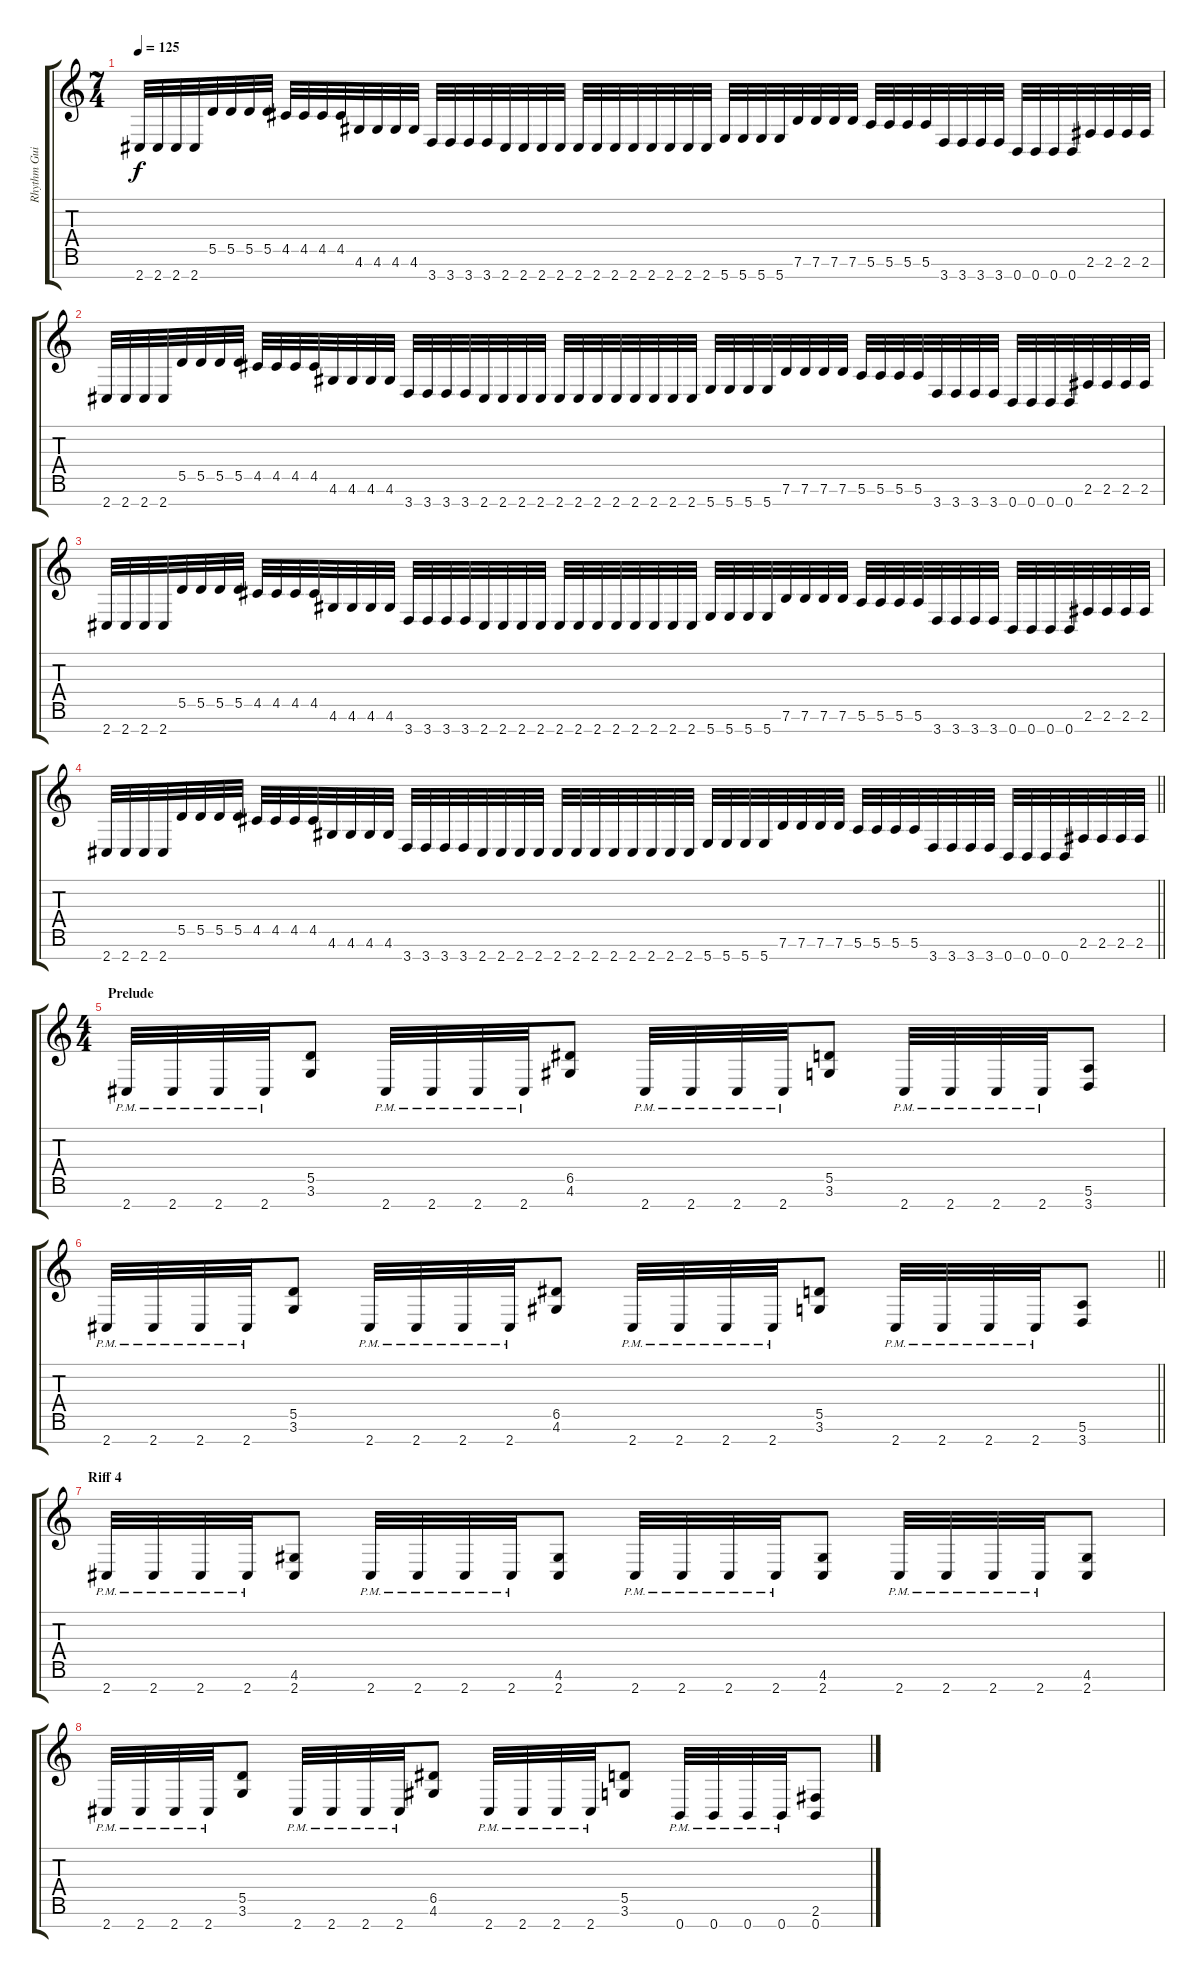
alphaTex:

\track ("Rhythm Guitar 1" "Rhythm Gui") {instrument distortionguitar}
\staff {score tabs}
\tuning (E4 B3 G3 D3 A2 E2 B1) {hide}
\ts (7 4)
\tempo 125
\clef g2
\ks c
2.7.32{dy f} 2.7.32 2.7.32 2.7.32 5.5.32 5.5.32 5.5.32 5.5.32 4.5.32 4.5.32 4.5.32 4.5.32 4.6.32 4.6.32 4.6.32 4.6.32 3.7.32 3.7.32 3.7.32 3.7.32 2.7.32 2.7.32 2.7.32 2.7.32 2.7.32 2.7.32 2.7.32 2.7.32 2.7.32 2.7.32 2.7.32 2.7.32 5.7.32 5.7.32 5.7.32 5.7.32 7.6.32 7.6.32 7.6.32 7.6.32 5.6.32 5.6.32 5.6.32 5.6.32 3.7.32 3.7.32 3.7.32 3.7.32 0.7.32 0.7.32 0.7.32 0.7.32 2.6.32 2.6.32 2.6.32 2.6.32 |
2.7.32 2.7.32 2.7.32 2.7.32 5.5.32 5.5.32 5.5.32 5.5.32 4.5.32 4.5.32 4.5.32 4.5.32 4.6.32 4.6.32 4.6.32 4.6.32 3.7.32 3.7.32 3.7.32 3.7.32 2.7.32 2.7.32 2.7.32 2.7.32 2.7.32 2.7.32 2.7.32 2.7.32 2.7.32 2.7.32 2.7.32 2.7.32 5.7.32 5.7.32 5.7.32 5.7.32 7.6.32 7.6.32 7.6.32 7.6.32 5.6.32 5.6.32 5.6.32 5.6.32 3.7.32 3.7.32 3.7.32 3.7.32 0.7.32 0.7.32 0.7.32 0.7.32 2.6.32 2.6.32 2.6.32 2.6.32 |
2.7.32 2.7.32 2.7.32 2.7.32 5.5.32 5.5.32 5.5.32 5.5.32 4.5.32 4.5.32 4.5.32 4.5.32 4.6.32 4.6.32 4.6.32 4.6.32 3.7.32 3.7.32 3.7.32 3.7.32 2.7.32 2.7.32 2.7.32 2.7.32 2.7.32 2.7.32 2.7.32 2.7.32 2.7.32 2.7.32 2.7.32 2.7.32 5.7.32 5.7.32 5.7.32 5.7.32 7.6.32 7.6.32 7.6.32 7.6.32 5.6.32 5.6.32 5.6.32 5.6.32 3.7.32 3.7.32 3.7.32 3.7.32 0.7.32 0.7.32 0.7.32 0.7.32 2.6.32 2.6.32 2.6.32 2.6.32 |
\barLineRight lightlight
2.7.32 2.7.32 2.7.32 2.7.32 5.5.32 5.5.32 5.5.32 5.5.32 4.5.32 4.5.32 4.5.32 4.5.32 4.6.32 4.6.32 4.6.32 4.6.32 3.7.32 3.7.32 3.7.32 3.7.32 2.7.32 2.7.32 2.7.32 2.7.32 2.7.32 2.7.32 2.7.32 2.7.32 2.7.32 2.7.32 2.7.32 2.7.32 5.7.32 5.7.32 5.7.32 5.7.32 7.6.32 7.6.32 7.6.32 7.6.32 5.6.32 5.6.32 5.6.32 5.6.32 3.7.32 3.7.32 3.7.32 3.7.32 0.7.32 0.7.32 0.7.32 0.7.32 2.6.32 2.6.32 2.6.32 2.6.32 |
\ts (4 4)
\section ("" "Prelude")
2.7{pm}.32 2.7{pm}.32 2.7{pm}.32 2.7{pm}.32 (5.5 3.6).8 2.7{pm}.32 2.7{pm}.32 2.7{pm}.32 2.7{pm}.32 (6.5 4.6).8 2.7{pm}.32 2.7{pm}.32 2.7{pm}.32 2.7{pm}.32 (5.5 3.6).8 2.7{pm}.32 2.7{pm}.32 2.7{pm}.32 2.7{pm}.32 (5.6 3.7).8 |
\barLineRight lightlight
2.7{pm}.32 2.7{pm}.32 2.7{pm}.32 2.7{pm}.32 (5.5 3.6).8 2.7{pm}.32 2.7{pm}.32 2.7{pm}.32 2.7{pm}.32 (6.5 4.6).8 2.7{pm}.32 2.7{pm}.32 2.7{pm}.32 2.7{pm}.32 (5.5 3.6).8 2.7{pm}.32 2.7{pm}.32 2.7{pm}.32 2.7{pm}.32 (5.6 3.7).8 |
\section ("" "Riff 4")
2.7{pm}.32 2.7{pm}.32 2.7{pm}.32 2.7{pm}.32 (4.6 2.7).8 2.7{pm}.32 2.7{pm}.32 2.7{pm}.32 2.7{pm}.32 (4.6 2.7).8 2.7{pm}.32 2.7{pm}.32 2.7{pm}.32 2.7{pm}.32 (4.6 2.7).8 2.7{pm}.32 2.7{pm}.32 2.7{pm}.32 2.7{pm}.32 (4.6 2.7).8 |
2.7{pm}.32 2.7{pm}.32 2.7{pm}.32 2.7{pm}.32 (5.5 3.6).8 2.7{pm}.32 2.7{pm}.32 2.7{pm}.32 2.7{pm}.32 (6.5 4.6).8 2.7{pm}.32 2.7{pm}.32 2.7{pm}.32 2.7{pm}.32 (5.5 3.6).8 0.7{pm}.32 0.7{pm}.32 0.7{pm}.32 0.7{pm}.32 (2.6 0.7).8
